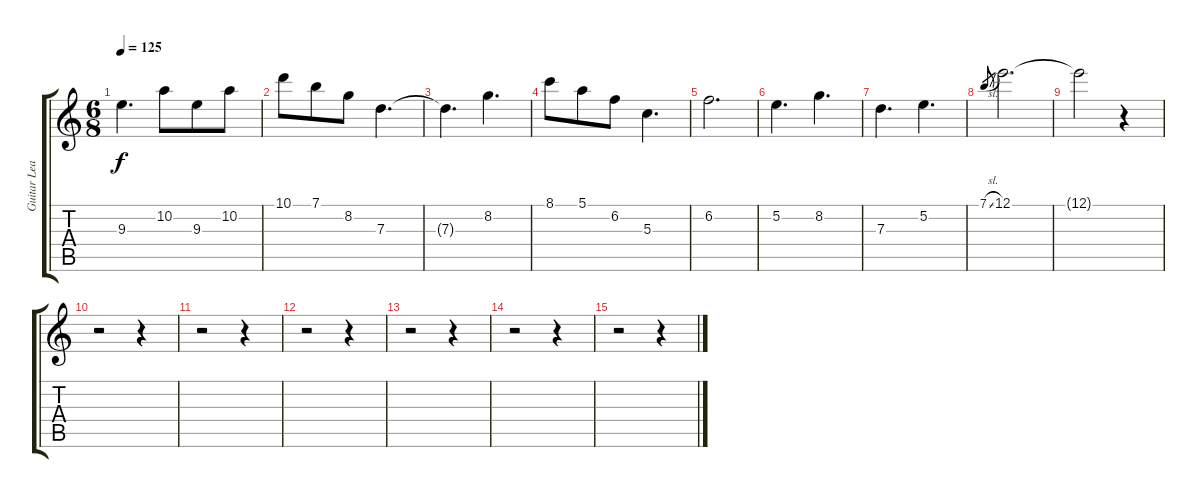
\track ("Guitar Lead" "Guitar Lea") {instrument acousticguitarnylon}
\staff {score tabs}
\tuning (E4 B3 G3 D3 A2 E2) {hide}
\ts (6 8)
\tempo 125
\clef g2
\ks c
9.3{t}.4{d dy f} 10.2.8 9.3.8 10.2.8 |
10.1.8 7.1.8 8.2.8 7.3.4{d} |
7.3{t}.4{d} 8.2.4{d} |
8.1.8 5.1.8 6.2.8 5.3.4{d} |
6.2.2{d} |
5.2.4{d} 8.2.4{d} |
7.3.4{d} 5.2.4{d} |
7.1{sl}.8{gr} 12.1.2{d} |
12.1{t}.2 r.4 |
r.2 r.4 |
r.2 r.4 |
r.2 r.4 |
r.2 r.4 |
r.2 r.4 |
r.2 r.4
